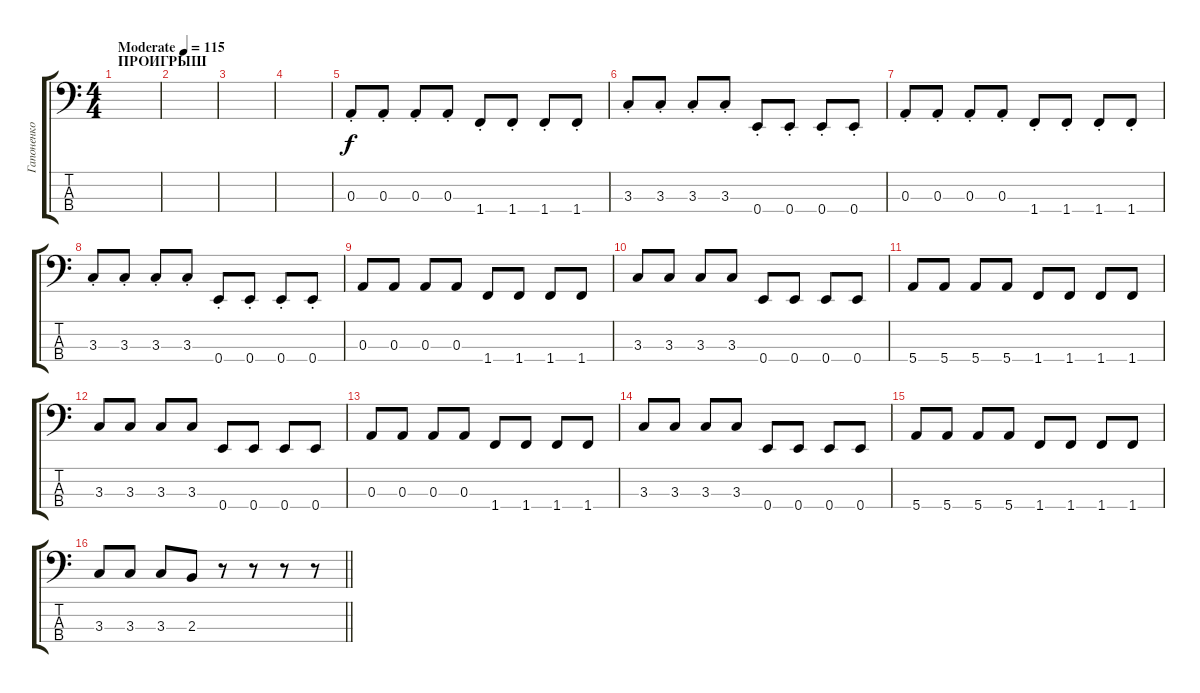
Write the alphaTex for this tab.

\track ("Гапоненко Андрей" "Гапоненко ") {instrument electricbassfinger}
\staff {score tabs}
\tuning (G2 D2 A1 E1) {hide}
\ts (4 4)
\section ("" "ПРОИГРЫШ")
\tempo (115 "Moderate")
\clef f4
\ks c
|
|
|
|
0.3{st}.8 0.3{st}.8 0.3{st}.8 0.3{st}.8 1.4{st}.8 1.4{st}.8 1.4{st}.8 1.4{st}.8 |
3.3{st}.8 3.3{st}.8 3.3{st}.8 3.3{st}.8 0.4{st}.8 0.4{st}.8 0.4{st}.8 0.4{st}.8 |
0.3{st}.8 0.3{st}.8 0.3{st}.8 0.3{st}.8 1.4{st}.8 1.4{st}.8 1.4{st}.8 1.4{st}.8 |
3.3{st}.8 3.3{st}.8 3.3{st}.8 3.3{st}.8 0.4{st}.8 0.4{st}.8 0.4{st}.8 0.4{st}.8 |
0.3.8 0.3.8 0.3.8 0.3.8 1.4.8 1.4.8 1.4.8 1.4.8 |
3.3.8 3.3.8 3.3.8 3.3.8 0.4.8 0.4.8 0.4.8 0.4.8 |
5.4.8 5.4.8 5.4.8 5.4.8 1.4.8 1.4.8 1.4.8 1.4.8 |
3.3.8 3.3.8 3.3.8 3.3.8 0.4.8 0.4.8 0.4.8 0.4.8 |
0.3.8 0.3.8 0.3.8 0.3.8 1.4.8 1.4.8 1.4.8 1.4.8 |
3.3.8 3.3.8 3.3.8 3.3.8 0.4.8 0.4.8 0.4.8 0.4.8 |
5.4.8 5.4.8 5.4.8 5.4.8 1.4.8 1.4.8 1.4.8 1.4.8 |
\barLineRight lightlight
3.3.8 3.3.8 3.3.8 2.3.8 r.8 r.8 r.8 r.8
